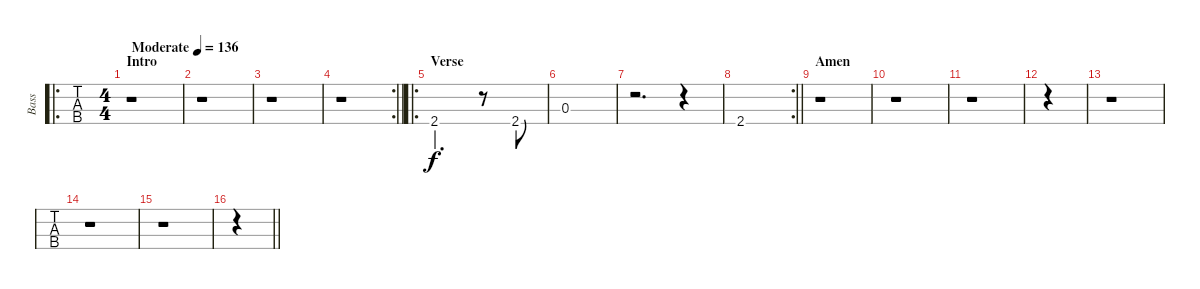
\track ("Bass" "Bass") {instrument electricbassfinger}
\staff {tabs}
\tuning (G2 D2 A1 E1) {hide}
\ro
\ts (4 4)
\section ("" "Intro")
\tempo (136 "Moderate")
\clef f4
\ks c
r.1{dy f instrument electricbassfinger} |
r.1 |
r.1 |
\rc 2
\barLineRight lightlight
r.1 |
\ro
\section ("" "Verse")
2.4.2{d} r.8 2.4.8 |
0.3.1 |
r.2{d} r.4 |
\rc 2
\barLineRight lightlight
2.4.1 |
\section ("" "Amen")
r.1 |
r.1 |
r.1 |
|
r.1 |
r.1 |
r.1 |
\barLineRight lightlight
